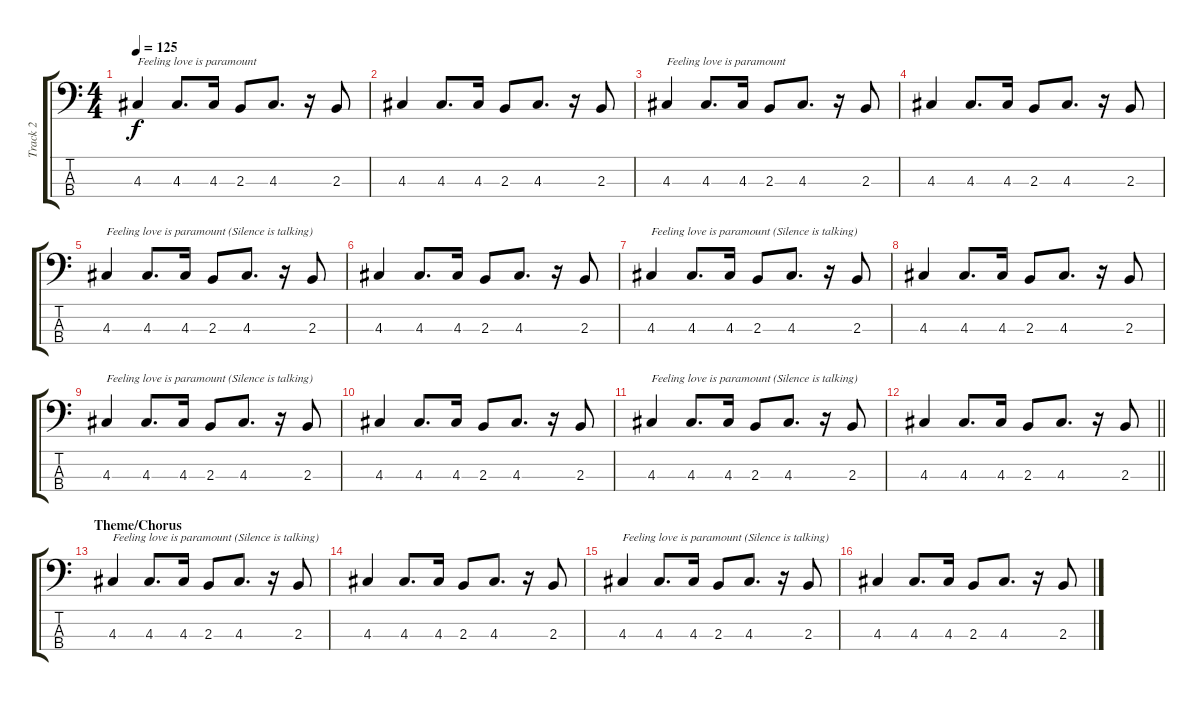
\track ("Track 2" "Track 2") {instrument electricbassfinger}
\staff {score tabs}
\tuning (G2 D2 A1 E1) {hide}
\ts (4 4)
\tempo 125
\clef f4
\ks c
4.3.4{txt "Feeling love is paramount" dy f} 4.3.8{d} 4.3.16 2.3.8 4.3.8{d} r.16 2.3.8 |
4.3.4 4.3.8{d} 4.3.16 2.3.8 4.3.8{d} r.16 2.3.8 |
4.3.4{txt "Feeling love is paramount"} 4.3.8{d} 4.3.16 2.3.8 4.3.8{d} r.16 2.3.8 |
4.3.4 4.3.8{d} 4.3.16 2.3.8 4.3.8{d} r.16 2.3.8 |
4.3.4{txt "Feeling love is paramount (Silence is talking)"} 4.3.8{d} 4.3.16 2.3.8 4.3.8{d} r.16 2.3.8 |
4.3.4 4.3.8{d} 4.3.16 2.3.8 4.3.8{d} r.16 2.3.8 |
4.3.4{txt "Feeling love is paramount (Silence is talking)"} 4.3.8{d} 4.3.16 2.3.8 4.3.8{d} r.16 2.3.8 |
4.3.4 4.3.8{d} 4.3.16 2.3.8 4.3.8{d} r.16 2.3.8 |
4.3.4{txt "Feeling love is paramount (Silence is talking)"} 4.3.8{d} 4.3.16 2.3.8 4.3.8{d} r.16 2.3.8 |
4.3.4 4.3.8{d} 4.3.16 2.3.8 4.3.8{d} r.16 2.3.8 |
4.3.4{txt "Feeling love is paramount (Silence is talking)"} 4.3.8{d} 4.3.16 2.3.8 4.3.8{d} r.16 2.3.8 |
\barLineRight lightlight
4.3.4 4.3.8{d} 4.3.16 2.3.8 4.3.8{d} r.16 2.3.8 |
\section ("" "Theme/Chorus")
4.3.4{txt "Feeling love is paramount (Silence is talking)"} 4.3.8{d} 4.3.16 2.3.8 4.3.8{d} r.16 2.3.8 |
4.3.4 4.3.8{d} 4.3.16 2.3.8 4.3.8{d} r.16 2.3.8 |
4.3.4{txt "Feeling love is paramount (Silence is talking)"} 4.3.8{d} 4.3.16 2.3.8 4.3.8{d} r.16 2.3.8 |
4.3.4 4.3.8{d} 4.3.16 2.3.8 4.3.8{d} r.16 2.3.8
